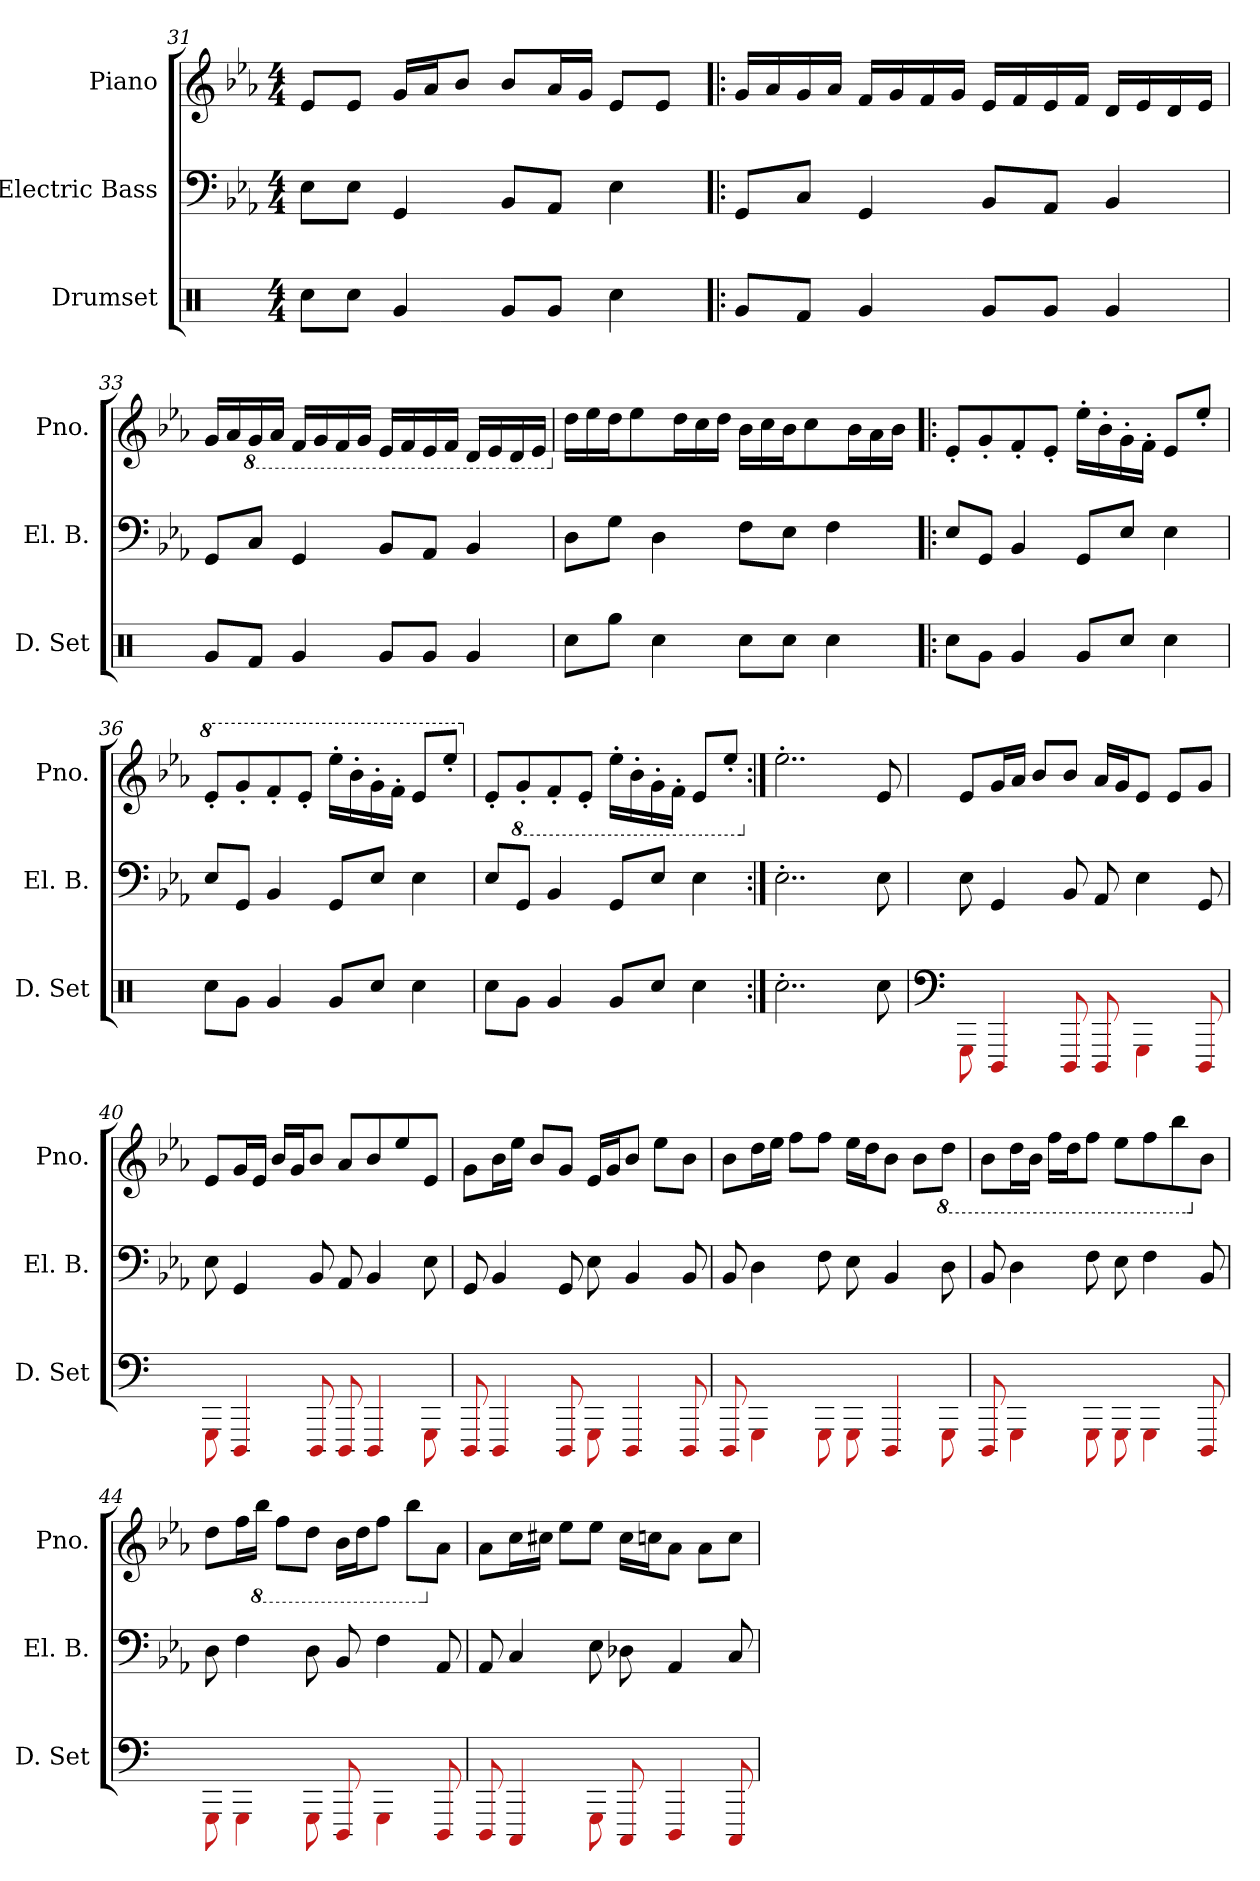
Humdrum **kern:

**kern	**kern	**kern
*part3	*part2	*part1
*staff3	*staff2	*staff1
*I"Drumset	*I"Electric Bass	*I"Piano
*I'D. Set	*I'El. B.	*I'Pno.
*clefX	*clefF4	*clefG2
*	*ITrd7c12	*
*k[]	*k[b-e-a-]	*k[b-e-a-]
*M4/4	*M4/4	*M4/4
=31	=31	=31
8Rcc\L	8EE-\L	8e-/L
8Rcc\J	8EE-\J	8e-/J
4Rg/	4GGG/	16g/LL
.	.	16a-/J
.	.	8b-/J
8Rg/L	8BBB-/L	8b-/L
8Rg/J	8AAA-/J	16a-/L
.	.	16g/JJ
4Rcc\	4EE-\	8e-/L
.	.	8e-/J
!!LO:LB:g=z
=32!|:	=32!|:	=32!|:
8Rg/L	8GGG/L	16g/LL
.	.	16a-/
8Rf/J	8CC/J	16g/
.	.	16a-/JJ
4Rg/	4GGG/	16f/LL
.	.	16g/
.	.	16f/
.	.	16g/JJ
8Rg/L	8BBB-/L	16e-/LL
.	.	16f/
8Rg/J	8AAA-/J	16e-/
.	.	16f/JJ
4Rg/	4BBB-/	16d/LL
.	.	16e-/
.	.	16d/
.	.	16e-/JJ
=33	=33	=33
8Rg/L	8GGG/L	16g/LL
.	.	16a-/
*	*	*8ba
8Rf/J	8CC/J	16G/
.	.	16A-/JJ
4Rg/	4GGG/	16F/LL
.	.	16G/
.	.	16F/
.	.	16G/JJ
8Rg/L	8BBB-/L	16E-/LL
.	.	16F/
8Rg/J	8AAA-/J	16E-/
.	.	16F/JJ
4Rg/	4BBB-/	16D/LL
.	.	16E-/
.	.	16D/
.	.	16E-/JJ
!!LO:LB:g=z
=34	=34	=34
*	*	*X8ba
8Rcc\L	8DD\L	16dd\LL
.	.	16ee-\
8Rgg\J	8GG\J	16dd\J
.	.	8ee-\
4Rcc\	4DD\	.
.	.	16dd\L
.	.	16cc\
.	.	16dd\JJ
8Rcc\L	8FF\L	16b-\LL
.	.	16cc\
8Rcc\J	8EE-\J	16b-\J
.	.	8cc\
4Rcc\	4FF\	.
.	.	16b-\L
.	.	16a-\
.	.	16b-\JJ
=35!|:	=35!|:	=35!|:
8Rcc\L	8EE-/L	8e-'/L
8Rg\J	8GGG/J	8g'/
4Rg/	4BBB-/	8f'/
.	.	8e-'/J
8Rg/L	8GGG/L	16ee-'\LL
.	.	16b-'\
8Rcc/J	8EE-/J	16g'\
.	.	16f'\JJ
4Rcc\	4EE-\	8e-/L
.	.	8ee-'/J
=36	=36	=36
*	*	*8va
8Rcc\L	8EE-/L	8ee-'/L
8Rg\J	8GGG/J	8gg'/
4Rg/	4BBB-/	8ff'/
.	.	8ee-'/J
8Rg/L	8GGG/L	16eee-'\LL
.	.	16bb-'\
8Rcc/J	8EE-/J	16gg'\
.	.	16ff'\JJ
4Rcc\	4EE-\	8ee-/L
.	.	8eee-'/J
!!LO:LB:g=z
=37	=37	=37
*	*	*X8va
8Rcc\L	8EE-/L	8e-'/L
*	*	*8ba
8Rg\J	8GGG/J	8G'/
4Rg/	4BBB-/	8F'/
.	.	8E-'/J
8Rg/L	8GGG/L	16e-'\LL
.	.	16B-'\
8Rcc/J	8EE-/J	16G'\
.	.	16F'\JJ
4Rcc\	4EE-\	8E-/L
.	.	8e-'/J
=38:|!	=38:|!	=38:|!
*	*	*X8ba
2..Rcc'\	2..EE-'\	2..ee-'\
8Rcc\	8EE-\	8e-/
=39	=39	=39
*clefF4	*	*
8RE\	8EE-\	8e-/L
4RBB/	4GGG/	16g/L
.	.	16a-/JJ
.	.	8b-/L
8RBB/	8BBB-/	8b-/J
8RBB/	8AAA-/	16a-/LL
.	.	16g/J
4RE\	4EE-\	8e-/J
.	.	8e-/L
8RBB/	8GGG/	8g/J
=40	=40	=40
8RE\	8EE-\	8e-/L
4RBB/	4GGG/	16g/L
.	.	16e-/JJ
.	.	16b-/LL
.	.	16g/J
8RBB/	8BBB-/	8b-/J
8RBB/	8AAA-/	8a-/L
4RBB/	4BBB-/	8b-/
.	.	8ee-/
8RE\	8EE-\	8e-/J
!!LO:PB:g=z
=41	=41	=41
8RBB/	8GGG/	8g\L
4RBB/	4BBB-/	16b-\L
.	.	16ee-\JJ
.	.	8b-/L
8RBB/	8GGG/	8g/J
8RE\	8EE-\	16e-/LL
.	.	16g/J
4RBB/	4BBB-/	8b-/J
.	.	8ee-\L
8RBB/	8BBB-/	8b-\J
=42	=42	=42
8RBB/	8BBB-/	8b-\L
4RE\	4DD\	16dd\L
.	.	16ee-\JJ
.	.	8ff\L
8RE\	8FF\	8ff\J
8RE\	8EE-\	16ee-\LL
.	.	16dd\J
4RBB/	4BBB-/	8b-\J
.	.	8b-\L
*	*	*8ba
8RE\	8DD\	8d\J
=43	=43	=43
*	*	*8ba
8RBB/	8BBB-/	8B-\L
4RE\	4DD\	16d\L
.	.	16B-\JJ
.	.	16f\LL
.	.	16d\J
8RE\	8FF\	8f\J
8RE\	8EE-\	8e-\L
4RE\	4FF\	8f\
.	.	8b-\
*	*	*X8ba
*	*	*X8ba
8RBB/	8BBB-/	8b-\J
=44	=44	=44
8RE\	8DD\	8dd\L
4RE\	4FF\	16ff\L
*	*	*8ba
.	.	16b-\JJ
*	*	*8ba
.	.	8f\L
8RE\	8DD\	8d\J
8RBB/	8BBB-/	16B-\LL
.	.	16d\J
4RE\	4FF\	8f\J
.	.	8b-\L
*	*	*X8ba
*	*	*X8ba
8RBB/	8AAA-/	8a-\J
!!LO:LB:g=z
=45	=45	=45
8RBB/	8AAA-/	8a-\L
4RAA/	4CC/	16cc\L
.	.	16cc#X\JJ
.	.	8ee-\L
8RE\	8EE-\	8ee-\J
8RAA/	8DD-X\	16cc#\LL
.	.	16ccn\J
4RBB/	4AAA-/	8a-\J
.	.	8a-\L
8RAA/	8CC/	8cc\J
=	=	=
*-	*-	*-
